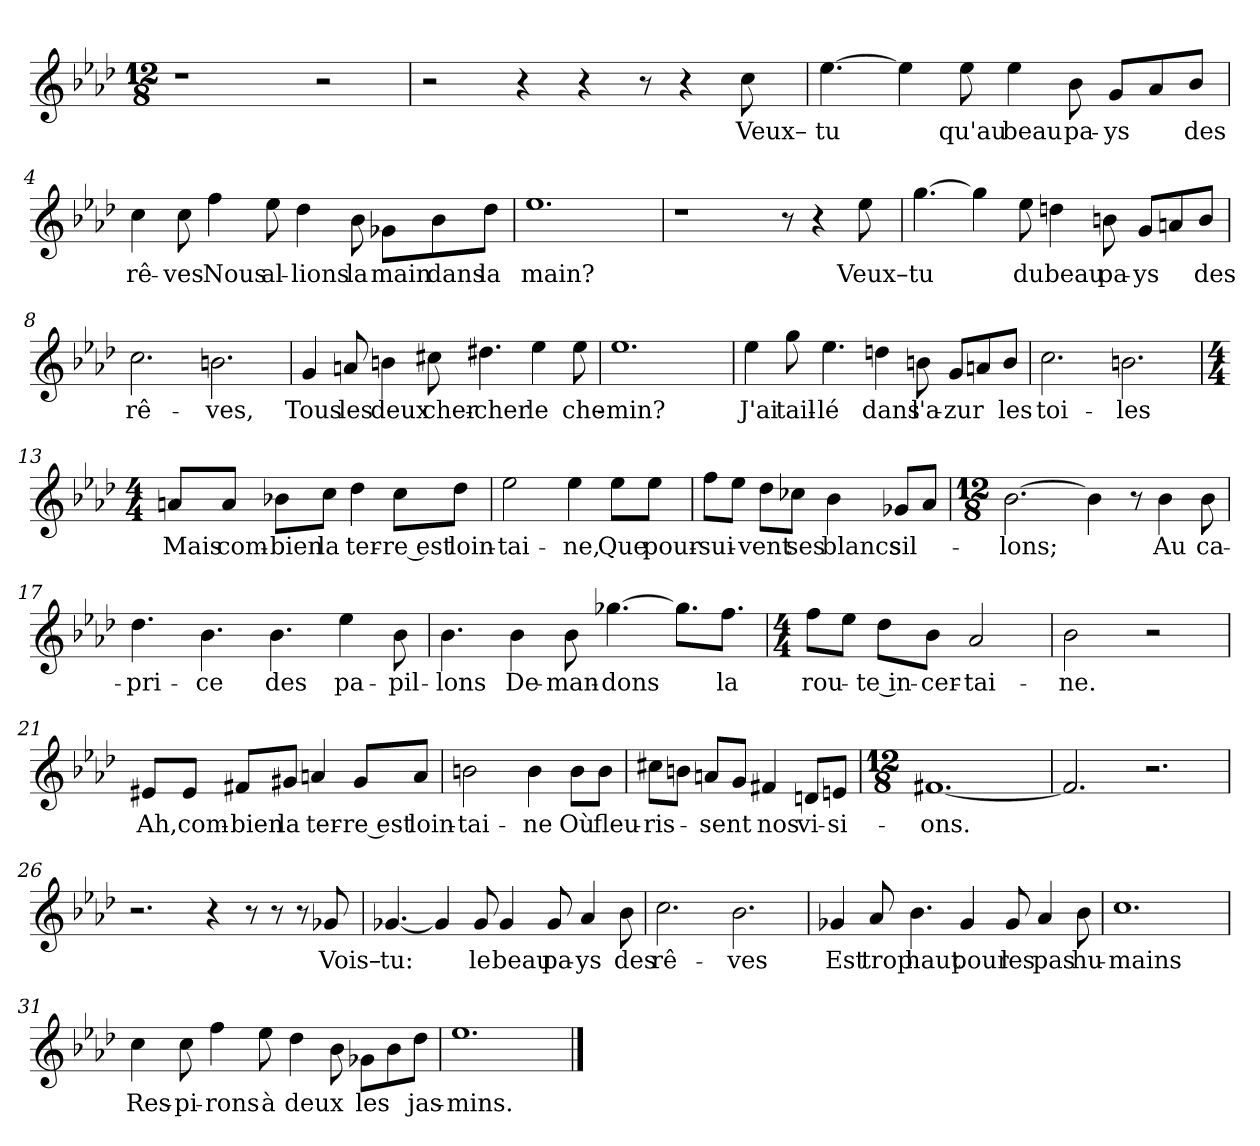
**kern	**text
*part1	*part1
*staff1	*staff1
*clefG2	*
*k[b-e-a-d-]	*
*M12/8	*
=1	=1
1r	.
2r	.
=2	=2
2r	.
4r	.
4r	.
8r	.
4r	.
!	!LO:LY:b
8cc\	Veux–
=3	=3
!	!LO:LY:b
[4.ee-\	tu
4ee-\]	.
!	!LO:LY:b
8ee-\	qu'au
!	!LO:LY:b
4ee-\	beau
!	!LO:LY:b
8b-\	pa-
!	!LO:LY:b
8g/L	-ys
8a-/	.
!	!LO:LY:b
8b-/J	des
=4	=4
!	!LO:LY:b
4cc\	rê-
!	!LO:LY:b
8cc\	-ves
!	!LO:LY:b
4ff\	Nous
!	!LO:LY:b
8ee-\	al-
!	!LO:LY:b
4dd-\	-lions
!	!LO:LY:b
8b-\	la
!	!LO:LY:b
8g-X\L	main
!	!LO:LY:b
8b-\	dans
!	!LO:LY:b
8dd-\J	la
=5	=5
!	!LO:LY:b
1.ee-	main?
=6	=6
1r	.
8r	.
4r	.
!	!LO:LY:b
8ee-\	Veux–
!!LO:LB:g=z
=7	=7
!	!LO:LY:b
[4.gg\	tu
4gg\]	.
!	!LO:LY:b
8ee-\	du
!	!LO:LY:b
4ddn\	beau
!	!LO:LY:b
8bn\	pa-
!	!LO:LY:b
8g/L	-ys
8an/	.
!	!LO:LY:b
8b/J	des
=8	=8
!	!LO:LY:b
2.cc\	rê-
!	!LO:LY:b
2.bn\	-ves,
=9	=9
!	!LO:LY:b
4g/	Tous
!	!LO:LY:b
8an/	les
!	!LO:LY:b
4bn\	deux
!	!LO:LY:b
8cc#X\	cher-
!	!LO:LY:b
4.dd#X\	-cher
!	!LO:LY:b
4ee-\	le
!	!LO:LY:b
8ee-\	che-
=10	=10
!	!LO:LY:b
1.ee-	-min?
=11	=11
!	!LO:LY:b
4ee-\	J'ai
!	!LO:LY:b
8gg\	tail-
!	!LO:LY:b
4.ee-\	-lé
!	!LO:LY:b
4ddn\	dans
!	!LO:LY:b
8bn\	l'a-
!	!LO:LY:b
8g/L	-zur
8an/	.
!	!LO:LY:b
8b/J	les
=12	=12
!	!LO:LY:b
2.cc\	toi-
!	!LO:LY:b
2.bn\	-les
!!LO:LB:g=z
=13	=13
*M4/4	*
!	!LO:LY:b
8an/L	Mais
!	!LO:LY:b
8a/J	com-
!	!LO:LY:b
8b-X\L	-bien
!	!LO:LY:b
8cc\J	la
!	!LO:LY:b
4dd-\	ter-
!	!LO:LY:b
8cc\L	-re est
!	!LO:LY:b
8dd-\J	loin-
=14	=14
!	!LO:LY:b
2ee-\	-tai-
!	!LO:LY:b
4ee-\	-ne,
!	!LO:LY:b
8ee-\L	Que
!	!LO:LY:b
8ee-\J	pour-
=15	=15
!	!LO:LY:b
8ff\L	-sui-
8ee-\J	.
!	!LO:LY:b
8dd-\L	-vent
!	!LO:LY:b
8cc-X\J	ses
!	!LO:LY:b
4b-\	blancs
!	!LO:LY:b
8g-X/L	sil-
8a-/J	.
=16	=16
*M12/8	*
!	!LO:LY:b
[2.b-\	-lons;
4b-\]	.
8r	.
!	!LO:LY:b
4b-\	Au
!	!LO:LY:b
8b-\	ca-
=17	=17
!	!LO:LY:b
4.dd-\	-pri-
!	!LO:LY:b
4.b-\	-ce
!	!LO:LY:b
4.b-\	des
!	!LO:LY:b
4ee-\	pa-
!	!LO:LY:b
8b-\	-pil-
!!LO:LB:g=z
=18	=18
!	!LO:LY:b
4.b-\	-lons
!	!LO:LY:b
4b-\	De-
!	!LO:LY:b
8b-\	-man-
!	!LO:LY:b
[4.gg-X\	-dons
8.gg-\L]	.
!	!LO:LY:b
8.ff\J	la
=19	=19
*M4/4	*
!	!LO:LY:b
8ff\L	rou-
8ee-\J	.
!	!LO:LY:b
8dd-\L	-te in-
!	!LO:LY:b
8b-\J	-cer-
!	!LO:LY:b
2a-/	-tai-
=20	=20
!	!LO:LY:b
2b-\	-ne.
2r	.
=21	=21
!	!LO:LY:b
8e#X/L	Ah,
!	!LO:LY:b
8e#/J	com-
!	!LO:LY:b
8f#X/L	-bien
!	!LO:LY:b
8g#X/J	la
!	!LO:LY:b
4an/	ter-
!	!LO:LY:b
8g#/L	-re est
!	!LO:LY:b
8a/J	loin-
=22	=22
!	!LO:LY:b
2bn\	-tai-
!	!LO:LY:b
4b\	-ne
!	!LO:LY:b
8b\L	Où
!	!LO:LY:b
8b\J	fleu-
!!LO:LB:g=z
=23	=23
!	!LO:LY:b
8cc#X\L	-ris-
8bn\J	.
!	!LO:LY:b
8an/L	-sent
8g/J	.
!	!LO:LY:b
4f#X/	nos
!	!LO:LY:b
8dn/L	vi-
!	!LO:LY:b
8en/J	-si-
=24	=24
*M12/8	*
!	!LO:LY:b
[1.f#X	-ons.
=25	=25
2.f#/]	.
2.r	.
=26	=26
2.r	.
4r	.
8r	.
8r	.
8r	.
!	!LO:LY:b
8g-X/	Vois–
=27	=27
!	!LO:LY:b
[4.g-X/	tu:
4g-/]	.
!	!LO:LY:b
8g-/	le
!	!LO:LY:b
4g-/	beau
!	!LO:LY:b
8g-/	pa-
!	!LO:LY:b
4a-/	-ys
!	!LO:LY:b
8b-\	des
=28	=28
!	!LO:LY:b
2.cc\	rê-
!	!LO:LY:b
2.b-\	-ves
!!LO:LB:g=z
=29	=29
!	!LO:LY:b
4g-X/	Est
!	!LO:LY:b
8a-/	trop
!	!LO:LY:b
4.b-\	haut
!	!LO:LY:b
4g-/	pour
!	!LO:LY:b
8g-/	les
!	!LO:LY:b
4a-/	pas
!	!LO:LY:b
8b-\	hu-
=30	=30
!	!LO:LY:b
1.cc	-mains
=31	=31
!	!LO:LY:b
4cc\	Res-
!	!LO:LY:b
8cc\	-pi-
!	!LO:LY:b
4ff\	-rons
!	!LO:LY:b
8ee-\	à
!	!LO:LY:b
4dd-\	deux
8b-\	.
!	!LO:LY:b
8g-X\L	les
8b-\	.
!	!LO:LY:b
8dd-\J	jas-
=32	=32
!	!LO:LY:b
1.ee-	-mins.
==	==
*-	*-
